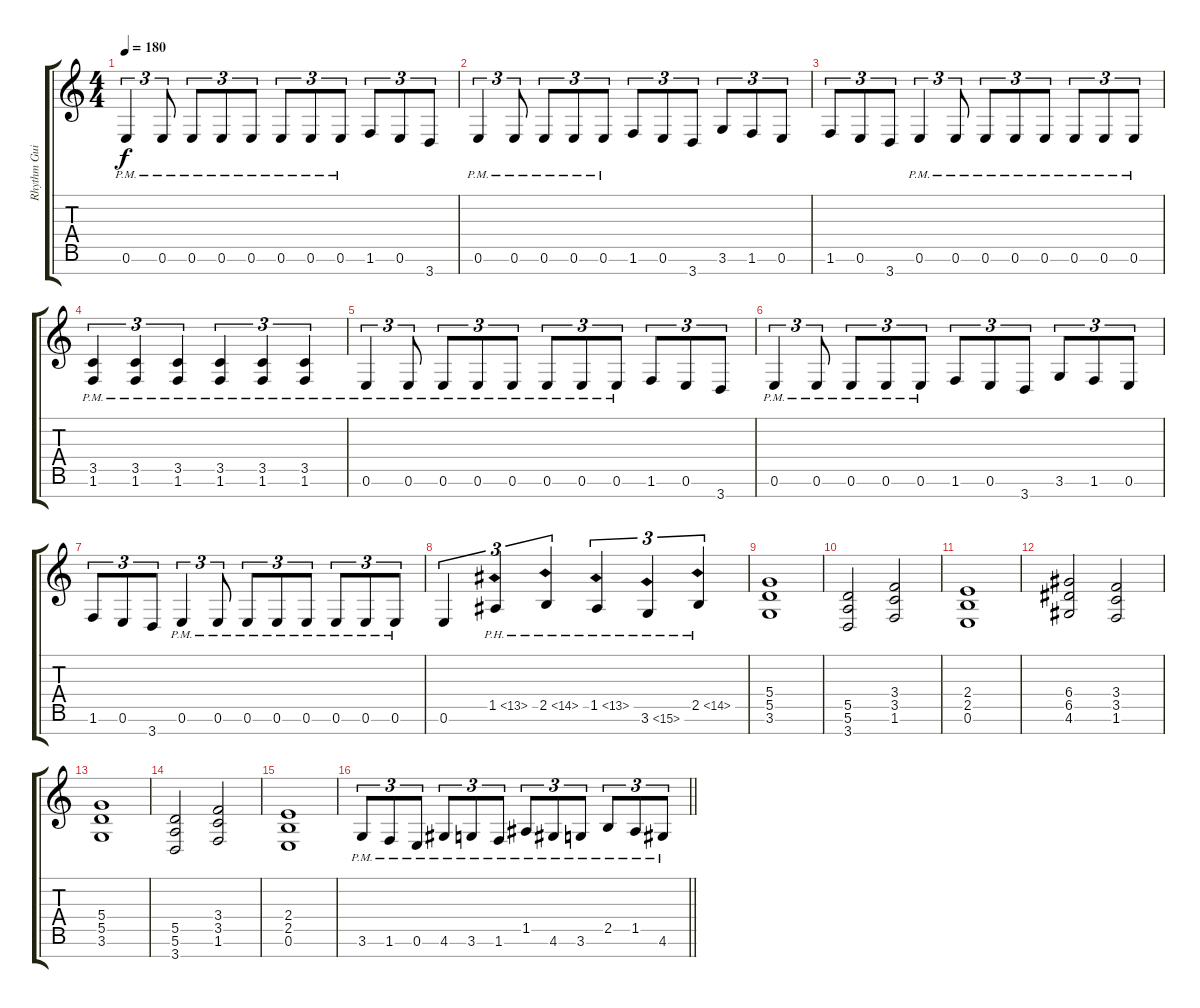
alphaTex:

\track ("Rhythm Guitar (7string)" "Rhythm Gui") {instrument distortionguitar}
\staff {score tabs}
\tuning (E4 B3 G3 D3 A2 E2 B1) {hide}
\ts (4 4)
\tempo 180
\clef g2
\ks c
0.6{pm}.4{tu (3 2) dy f} 0.6{pm}.8{tu (3 2)} 0.6{pm}.8{tu (3 2)} 0.6{pm}.8{tu (3 2)} 0.6{pm}.8{tu (3 2)} 0.6{pm}.8{tu (3 2)} 0.6{pm}.8{tu (3 2)} 0.6{pm}.8{tu (3 2)} 1.6.8{tu (3 2)} 0.6.8{tu (3 2)} 3.7.8{tu (3 2)} |
0.6{pm}.4{tu (3 2)} 0.6{pm}.8{tu (3 2)} 0.6{pm}.8{tu (3 2)} 0.6{pm}.8{tu (3 2)} 0.6{pm}.8{tu (3 2)} 1.6.8{tu (3 2)} 0.6.8{tu (3 2)} 3.7.8{tu (3 2)} 3.6.8{tu (3 2)} 1.6.8{tu (3 2)} 0.6.8{tu (3 2)} |
1.6.8{tu (3 2)} 0.6.8{tu (3 2)} 3.7.8{tu (3 2)} 0.6{pm}.4{tu (3 2)} 0.6{pm}.8{tu (3 2)} 0.6{pm}.8{tu (3 2)} 0.6{pm}.8{tu (3 2)} 0.6{pm}.8{tu (3 2)} 0.6{pm}.8{tu (3 2)} 0.6{pm}.8{tu (3 2)} 0.6{pm}.8{tu (3 2)} |
(3.5{pm} 1.6{pm}).4{tu (3 2)} (3.5{pm} 1.6{pm}).4{tu (3 2)} (3.5{pm} 1.6{pm}).4{tu (3 2)} (3.5{pm} 1.6{pm}).4{tu (3 2)} (3.5{pm} 1.6{pm}).4{tu (3 2)} (3.5{pm} 1.6{pm}).4{tu (3 2)} |
0.6{pm}.4{tu (3 2)} 0.6{pm}.8{tu (3 2)} 0.6{pm}.8{tu (3 2)} 0.6{pm}.8{tu (3 2)} 0.6{pm}.8{tu (3 2)} 0.6{pm}.8{tu (3 2)} 0.6{pm}.8{tu (3 2)} 0.6{pm}.8{tu (3 2)} 1.6.8{tu (3 2)} 0.6.8{tu (3 2)} 3.7.8{tu (3 2)} |
0.6{pm}.4{tu (3 2)} 0.6{pm}.8{tu (3 2)} 0.6{pm}.8{tu (3 2)} 0.6{pm}.8{tu (3 2)} 0.6{pm}.8{tu (3 2)} 1.6.8{tu (3 2)} 0.6.8{tu (3 2)} 3.7.8{tu (3 2)} 3.6.8{tu (3 2)} 1.6.8{tu (3 2)} 0.6.8{tu (3 2)} |
1.6.8{tu (3 2)} 0.6.8{tu (3 2)} 3.7.8{tu (3 2)} 0.6{pm}.4{tu (3 2)} 0.6{pm}.8{tu (3 2)} 0.6{pm}.8{tu (3 2)} 0.6{pm}.8{tu (3 2)} 0.6{pm}.8{tu (3 2)} 0.6{pm}.8{tu (3 2)} 0.6{pm}.8{tu (3 2)} 0.6{pm}.8{tu (3 2)} |
0.6.4{tu (3 2)} 1.5{ph 12}.4{tu (3 2)} 2.5{ph 12}.4{tu (3 2)} 1.5{ph 12}.4{tu (3 2)} 3.6{ph 12}.4{tu (3 2)} 2.5{ph 12}.4{tu (3 2)} |
(5.4 5.5 3.6).1 |
(5.5 5.6 3.7).2 (3.4 3.5 1.6).2 |
(2.4 2.5 0.6).1 |
(6.4 6.5 4.6).2 (3.4 3.5 1.6).2 |
(5.4 5.5 3.6).1 |
(5.5 5.6 3.7).2 (3.4 3.5 1.6).2 |
(2.4 2.5 0.6).1 |
\barLineRight lightlight
3.6{pm}.8{tu (3 2)} 1.6{pm}.8{tu (3 2)} 0.6{pm}.8{tu (3 2)} 4.6{pm}.8{tu (3 2)} 3.6{pm}.8{tu (3 2)} 1.6{pm}.8{tu (3 2)} 1.5{pm}.8{tu (3 2)} 4.6{pm}.8{tu (3 2)} 3.6{pm}.8{tu (3 2)} 2.5{pm}.8{tu (3 2)} 1.5{pm}.8{tu (3 2)} 4.6{pm}.8{tu (3 2)}
